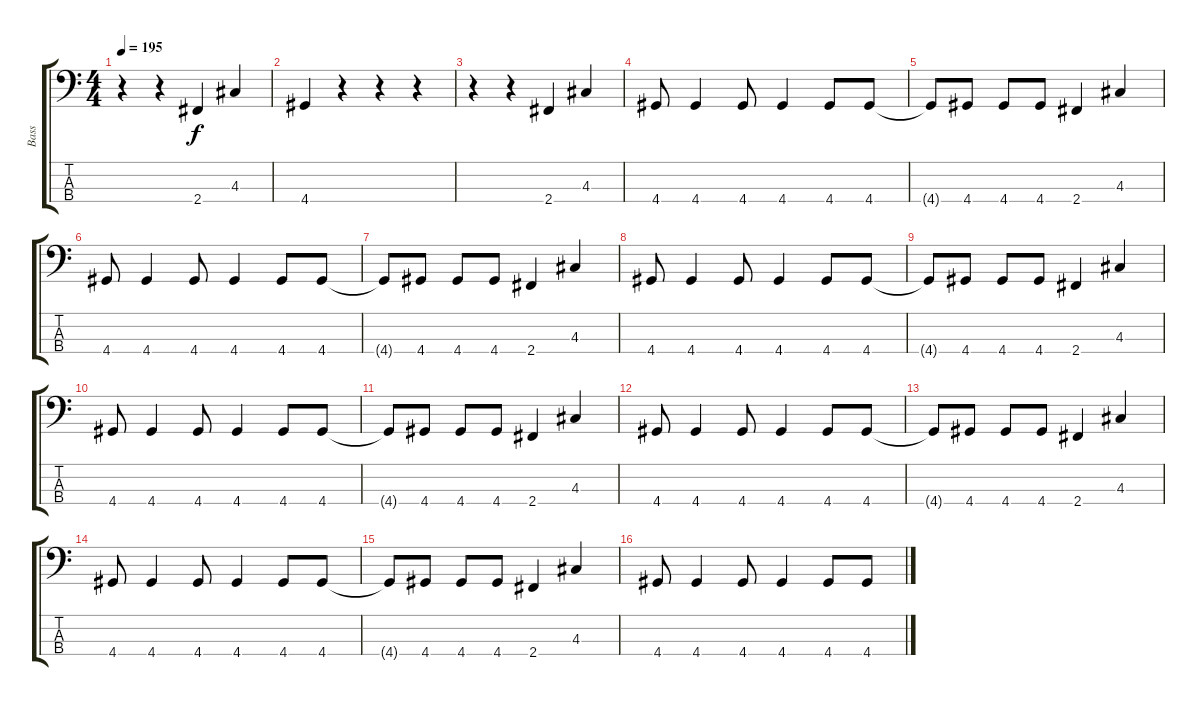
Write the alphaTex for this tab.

\track ("Bass" "Bass") {instrument electricbasspick}
\staff {score tabs}
\tuning (G2 D2 A1 E1) {hide}
\ts (4 4)
\tempo 195
\clef f4
\ks c
r.4{dy f} r.4 2.4.4 4.3.4 |
4.4.4 r.4 r.4 r.4 |
r.4 r.4 2.4.4 4.3.4 |
4.4.8 4.4.4 4.4.8 4.4.4 4.4.8 4.4.8 |
4.4{t}.8 4.4.8 4.4.8 4.4.8 2.4.4 4.3.4 |
4.4.8 4.4.4 4.4.8 4.4.4 4.4.8 4.4.8 |
4.4{t}.8 4.4.8 4.4.8 4.4.8 2.4.4 4.3.4 |
4.4.8 4.4.4 4.4.8 4.4.4 4.4.8 4.4.8 |
4.4{t}.8 4.4.8 4.4.8 4.4.8 2.4.4 4.3.4 |
4.4.8 4.4.4 4.4.8 4.4.4 4.4.8 4.4.8 |
4.4{t}.8 4.4.8 4.4.8 4.4.8 2.4.4 4.3.4 |
4.4.8 4.4.4 4.4.8 4.4.4 4.4.8 4.4.8 |
4.4{t}.8 4.4.8 4.4.8 4.4.8 2.4.4 4.3.4 |
4.4.8 4.4.4 4.4.8 4.4.4 4.4.8 4.4.8 |
4.4{t}.8 4.4.8 4.4.8 4.4.8 2.4.4 4.3.4 |
4.4.8 4.4.4 4.4.8 4.4.4 4.4.8 4.4.8
